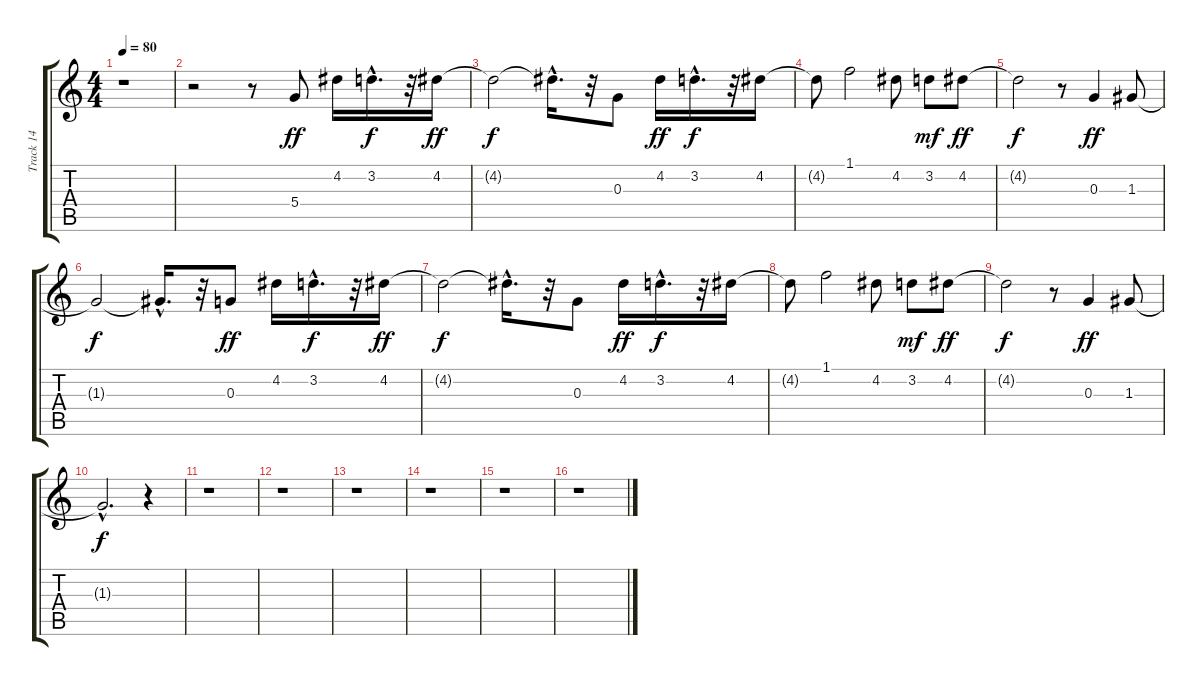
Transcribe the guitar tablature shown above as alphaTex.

\track ("Track 14" "Track 14") {instrument acousticguitarnylon}
\staff {score tabs}
\tuning (E4 B3 G3 D3 A2 E2) {hide}
\ts (4 4)
\tempo 80
\clef g2
\ks c
r.1{dy ff instrument acousticguitarnylon} |
r.2 r.8 5.4.8 4.2.16 3.2{hac}.16{d dy f} r.32 4.2.16{dy ff} |
4.2{t}.2{dy f} 4.2{hac t}.16{d} r.32 0.3.8 4.2.16{dy ff} 3.2{hac}.16{d dy f} r.32 4.2.16 |
4.2{t}.8 1.1.2 4.2.8 3.2.8{dy mf} 4.2.8{dy ff} |
4.2{t}.2{dy f} r.8 0.3.4{dy ff} 1.3.8 |
1.3{t}.2{dy f} 1.3{hac t}.16{d} r.32 0.3.8{dy ff} 4.2.16 3.2{hac}.16{d dy f} r.32 4.2.16{dy ff} |
4.2{t}.2{dy f} 4.2{hac t}.16{d} r.32 0.3.8 4.2.16{dy ff} 3.2{hac}.16{d dy f} r.32 4.2.16 |
4.2{t}.8 1.1.2 4.2.8 3.2.8{dy mf} 4.2.8{dy ff} |
4.2{t}.2{dy f} r.8 0.3.4{dy ff} 1.3.8 |
1.3{hac t}.2{d dy f} r.4 |
r.1 |
r.1 |
r.1 |
r.1 |
r.1 |
r.1
